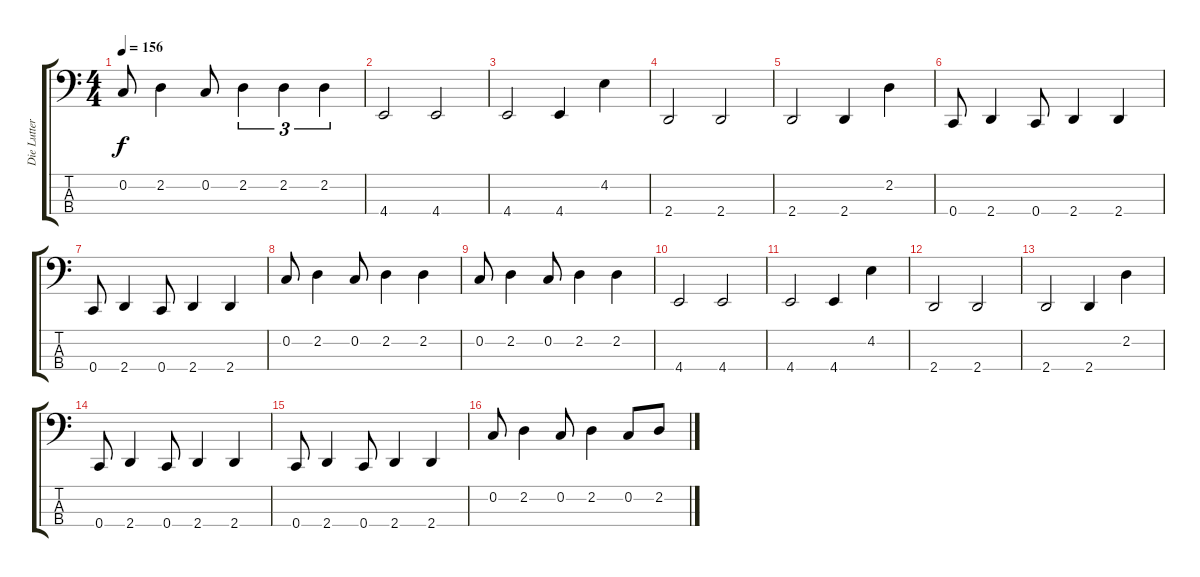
\track ("Die Lutter" "Die Lutter") {instrument electricbasspick}
\staff {score tabs}
\tuning (F2 C2 G1 C1) {hide}
\ts (4 4)
\tempo 156
\clef f4
\ks c
0.2.8{dy f} 2.2.4 0.2.8 2.2.4{tu (3 2)} 2.2.4{tu (3 2)} 2.2.4{tu (3 2)} |
4.4.2 4.4.2 |
4.4.2 4.4.4 4.2.4 |
2.4.2 2.4.2 |
2.4.2 2.4.4 2.2.4 |
0.4.8 2.4.4 0.4.8 2.4.4 2.4.4 |
0.4.8 2.4.4 0.4.8 2.4.4 2.4.4 |
0.2.8 2.2.4 0.2.8 2.2.4 2.2.4 |
0.2.8 2.2.4 0.2.8 2.2.4 2.2.4 |
4.4.2 4.4.2 |
4.4.2 4.4.4 4.2.4 |
2.4.2 2.4.2 |
2.4.2 2.4.4 2.2.4 |
0.4.8 2.4.4 0.4.8 2.4.4 2.4.4 |
0.4.8 2.4.4 0.4.8 2.4.4 2.4.4 |
0.2.8 2.2.4 0.2.8 2.2.4 0.2.8 2.2.8
